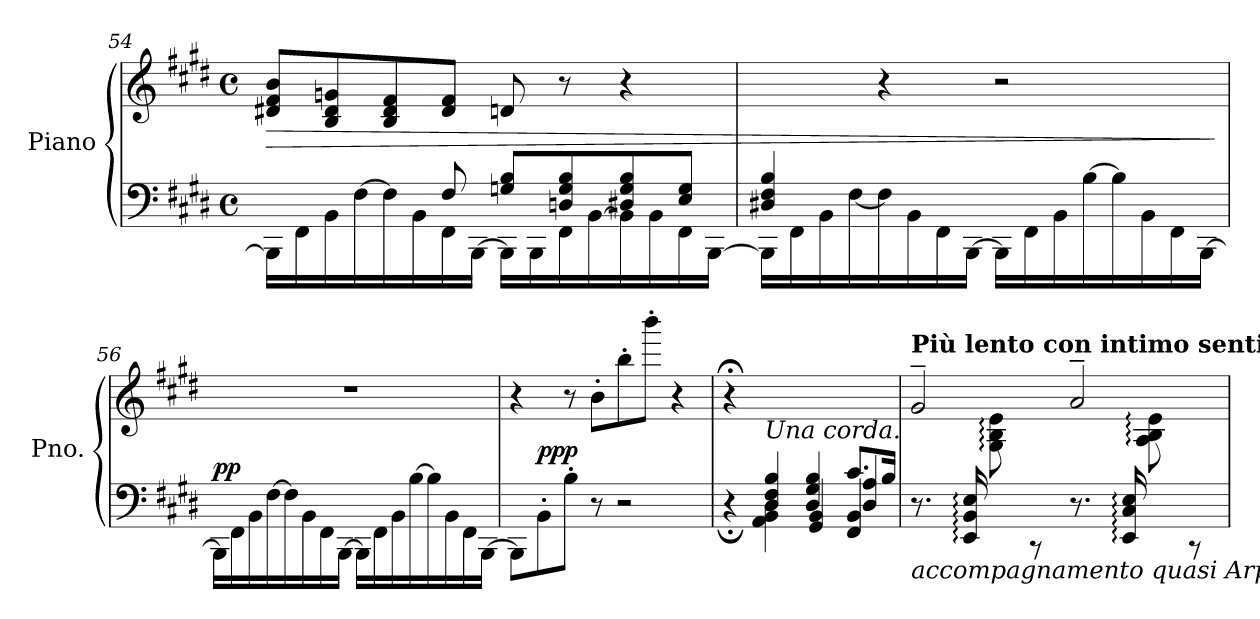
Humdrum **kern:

**kern	**kern	**dynam
*part1	*part1	*part1
*staff2	*staff1	*staff1/2
*I"Piano	*	*
*I'Pno.	*	*
!!LO:LB:g=z
*clefF4	*clefG2	*
*k[f#c#g#d#]	*k[f#c#g#d#]	*
*M4/4	*M4/4	*
*met(c)	*met(c)	*
=54	=54	=54
*^	*	*
!	!	!	!LO:HP:b
16BBB\LL]	4.ryy	8d#X/ 8f#/ 8b/L	>
16FF#\	.	.	.
16BB\	.	8B/ 8d#/ 8gn/	.
[16F#\	.	.	.
16F#\]	.	8B/ 8d#/ 8f#/	.
16BB\	.	.	.
16FF#\	8F#/	8d#/ 8f#/J	.
[16BBB\JJ	.	.	.
16BBB\LL]	8Gn/ 8B/L	8dn/	.
16BBB\	.	.	.
16FF#\	8Dn/ 8G/ 8B/	8r	.
[16BB\	.	.	.
16BB\]	8D#X/ 8G/ 8B/	4r	.
16BB\	.	.	.
16FF#\	8E/ 8G/J	.	.
[16BBB\JJ	.	.	.
=55	=55	=55	=55
4D#X/ 4F#/ 4B/	16BBB\LL]	4ryy	.
.	16FF#\	.	.
.	16BB\	.	.
.	[16F#\	.	.
2.ryy	16F#\]	4r	.
.	16BB\	.	.
.	16FF#\	.	.
.	[16BBB\JJ	.	.
.	16BBB\LL]	2r	.
.	16FF#\	.	.
.	16BB\	.	.
.	[16B\	.	.
.	16B\]	.	.
.	16BB\	.	.
.	16FF#\	.	.
.	[16BBB\JJ	.	.
*v	*v	*	*
.	.	]
!!LO:LB:g=z
=56	=56	=56
!	!	!LO:DY:a=2
16BBB\LL]	1r	pp
16FF#\	.	.
16BB\	.	.
[16F#\	.	.
16F#\]	.	.
16BB\	.	.
16FF#\	.	.
[16BBB\JJ	.	.
16BBB\LL]	.	.
16FF#\	.	.
16BB\	.	.
[16B\	.	.
16B\]	.	.
16BB\	.	.
16FF#\	.	.
[16BBB\JJ	.	.
=57	=57	=57
8BBB\L]	4r	.
!	!	!LO:DY:a=2
8BB'\	.	ppp
8B'\J	8r	.
8r	8b'\L	.
2r	8bb'\	.
.	8bbb'\J	.
.	4r	.
!!LO:PB:g=z
=58	=58	=58
*^	*	*
*	*^	*	*
4ryy	4r;<	2.ryy	4r;<	.
!	!	!	!LO:TX:b:i:t=Una corda.	!
4D#/ 4F#/ 4B/	4AA\ 4BB\ 4D#\	.	2.ryy	.
4D#/ 4G#/ 4B/	4GG#/ 4BB/	.	.	.
8.c#/L	4FF#/ 4BB/	4D#/ 4A/	.	.
16B/Jk	.	.	.	.
*v	*v	*v	*	*
=59	=59	=59
*	*^	*
!	!LO:TX:a:B:t=Più lento con intimo sentimento.	!	!
!LO:TX:b:i:t=accompagnamento quasi Arpa.	!	!	!
8.r	2g#~/	4ryy	.
16EE/: 16BB/: 16E/:	.	.	.
8ryy	.	8G#\: 8B\: 8e\:	.
8rCC	.	4.ryy	.
8.r	2a~/	.	.
16EE/: 16C#/: 16E/:	.	.	.
8ryy	.	8A\: 8B\: 8e\:	.
8rCC	.	8ryy	.
*	*v	*v	*
=	=	=
*-	*-	*-
